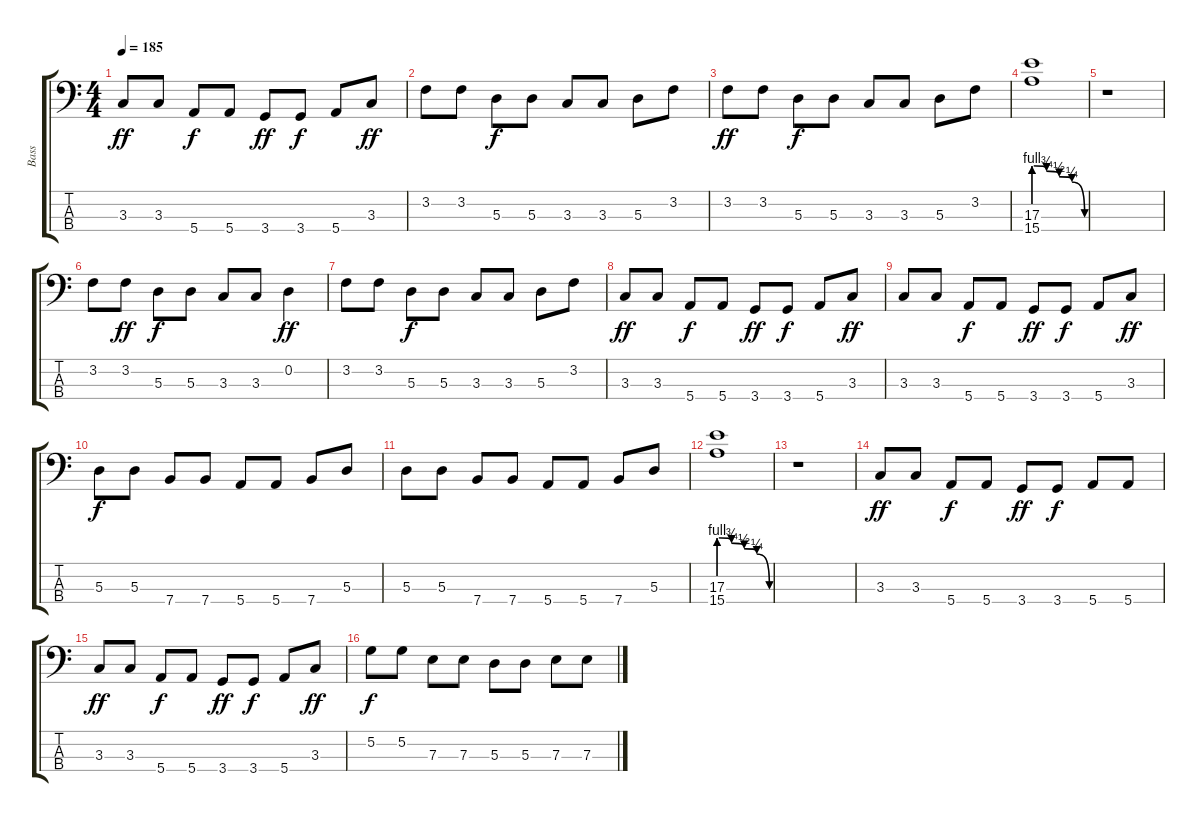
\track ("Bass" "Bass") {instrument electricbasspick}
\staff {score tabs}
\tuning (G2 D2 A1 E1) {hide}
\ts (4 4)
\tempo 185
\clef f4
\ks c
3.3.8{dy ff} 3.3.8 5.4.8{dy f} 5.4.8 3.4.8{dy ff} 3.4.8{dy f} 5.4.8 3.3.8{dy ff} |
3.2.8 3.2.8 5.3.8{dy f} 5.3.8 3.3.8 3.3.8 5.3.8 3.2.8 |
3.2.8{dy ff} 3.2.8 5.3.8{dy f} 5.3.8 3.3.8 3.3.8 5.3.8 3.2.8 |
(17.3{be (custom 0 4 15 3 30 2 45 1 60 0)} 15.4{be (custom 0 4 15 3 30 2 45 1 60 0)}).1{volume 16 instrument fretlessbass} |
r.1 |
3.2.8{volume 13} 3.2.8{dy ff} 5.3.8{dy f} 5.3.8 3.3.8 3.3.8 0.2.4{dy ff} |
3.2.8 3.2.8 5.3.8{dy f} 5.3.8 3.3.8 3.3.8 5.3.8 3.2.8 |
3.3.8{dy ff} 3.3.8 5.4.8{dy f} 5.4.8 3.4.8{dy ff} 3.4.8{dy f} 5.4.8 3.3.8{dy ff} |
3.3.8 3.3.8 5.4.8{dy f} 5.4.8 3.4.8{dy ff} 3.4.8{dy f} 5.4.8 3.3.8{dy ff} |
5.3.8{dy f} 5.3.8 7.4.8 7.4.8 5.4.8 5.4.8 7.4.8 5.3.8 |
5.3.8 5.3.8 7.4.8 7.4.8 5.4.8 5.4.8 7.4.8 5.3.8 |
(17.3{be (custom 0 4 15 3 30 2 45 1 60 0)} 15.4{be (custom 0 4 15 3 30 2 45 1 60 0)}).1{volume 16 instrument fretlessbass} |
r.1{volume 13} |
3.3.8{dy ff} 3.3.8 5.4.8{dy f} 5.4.8 3.4.8{dy ff} 3.4.8{dy f} 5.4.8 5.4.8 |
3.3.8{dy ff} 3.3.8 5.4.8{dy f} 5.4.8 3.4.8{dy ff} 3.4.8{dy f} 5.4.8 3.3.8{dy ff} |
5.2.8{dy f} 5.2.8 7.3.8 7.3.8 5.3.8 5.3.8 7.3.8 7.3.8
